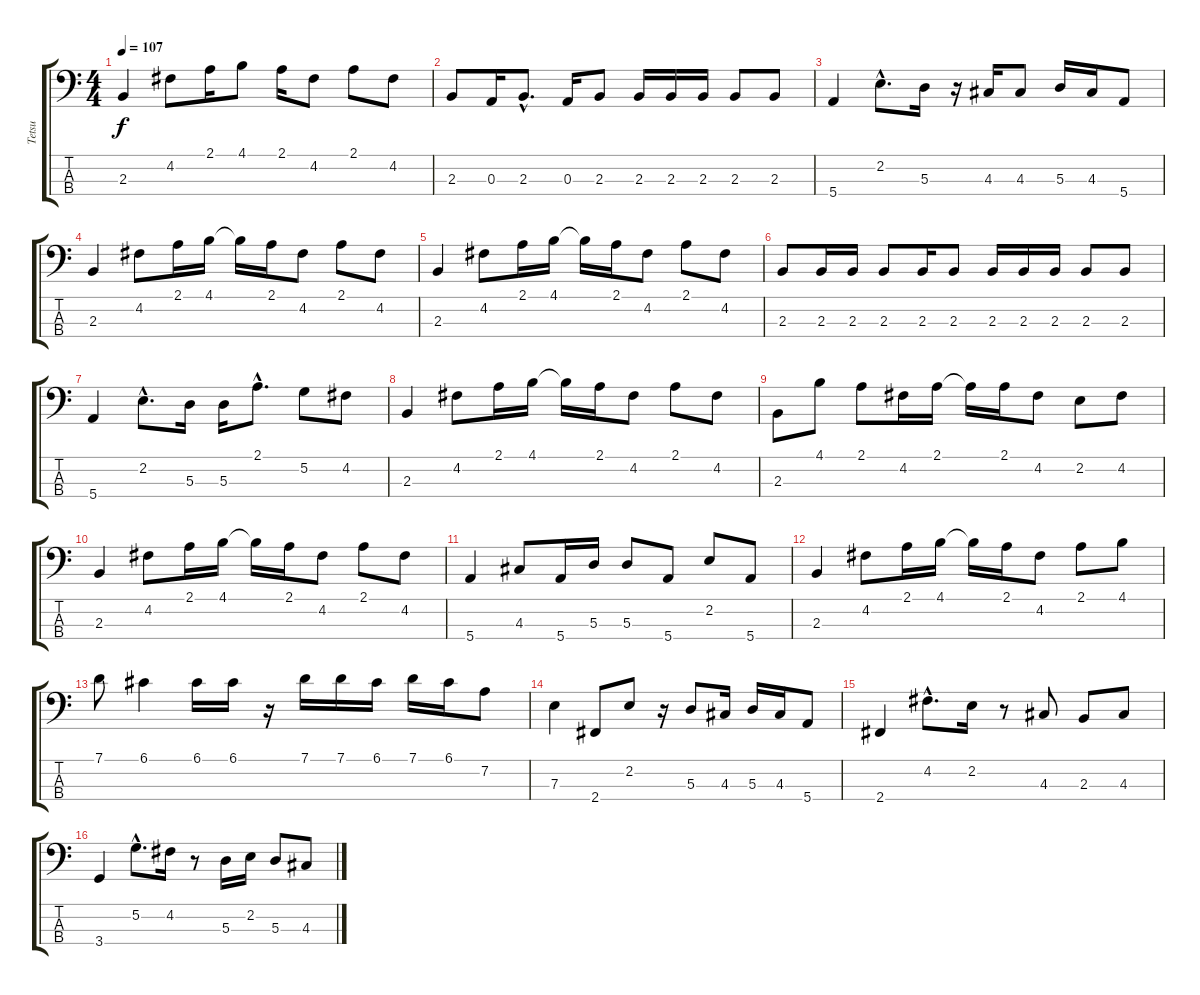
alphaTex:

\track ("Tetsu" "Tetsu") {instrument electricbasspick}
\staff {score tabs}
\tuning (G2 D2 A1 E1) {hide}
\ts (4 4)
\tempo 107
\clef f4
\ks c
2.3.4{dy f} 4.2.8 2.1.16 4.1.8 2.1.16 4.2.8 2.1.8 4.2.8 |
2.3.8 0.3.16 2.3{hac}.8{d} 0.3.16 2.3.8 2.3.16 2.3.16 2.3.16 2.3.8 2.3.8 |
5.4.4 2.2{hac}.8{d} 5.3.16 r.16 4.3.16 4.3.8 5.3.16 4.3.16 5.4.8 |
2.3.4 4.2.8 2.1.16 4.1.16 4.1{t}.16 2.1.16 4.2.8 2.1.8 4.2.8 |
2.3.4 4.2.8 2.1.16 4.1.16 4.1{t}.16 2.1.16 4.2.8 2.1.8 4.2.8 |
2.3.8 2.3.16 2.3.16 2.3.8 2.3.16 2.3.8 2.3.16 2.3.16 2.3.16 2.3.8 2.3.8 |
5.4.4 2.2{hac}.8{d} 5.3.16 5.3.16 2.1{hac}.8{d} 5.2.8 4.2.8 |
2.3.4 4.2.8 2.1.16 4.1.16 4.1{t}.16 2.1.16 4.2.8 2.1.8 4.2.8 |
2.3.8 4.1.8 2.1.8 4.2.16 2.1.16 2.1{t}.16 2.1.16 4.2.8 2.2.8 4.2.8 |
2.3.4 4.2.8 2.1.16 4.1.16 4.1{t}.16 2.1.16 4.2.8 2.1.8 4.2.8 |
5.4.4 4.3.8 5.4.16 5.3.16 5.3.8 5.4.8 2.2.8 5.4.8 |
2.3.4 4.2.8 2.1.16 4.1.16 4.1{t}.16 2.1.16 4.2.8 2.1.8 4.1.8 |
7.1.8 6.1.4 6.1.16 6.1.16 r.16 7.1.16 7.1.16 6.1.16 7.1.16 6.1.16 7.2.8 |
7.3.4 2.4.8 2.2.8 r.16 5.3.8 4.3.16 5.3.16 4.3.16 5.4.8 |
2.4.4 4.2{hac}.8{d} 2.2.16 r.8 4.3.8 2.3.8 4.3.8 |
3.4.4 5.2{hac}.8{d} 4.2.16 r.8 5.3.16 2.2.16 5.3.8 4.3.8
